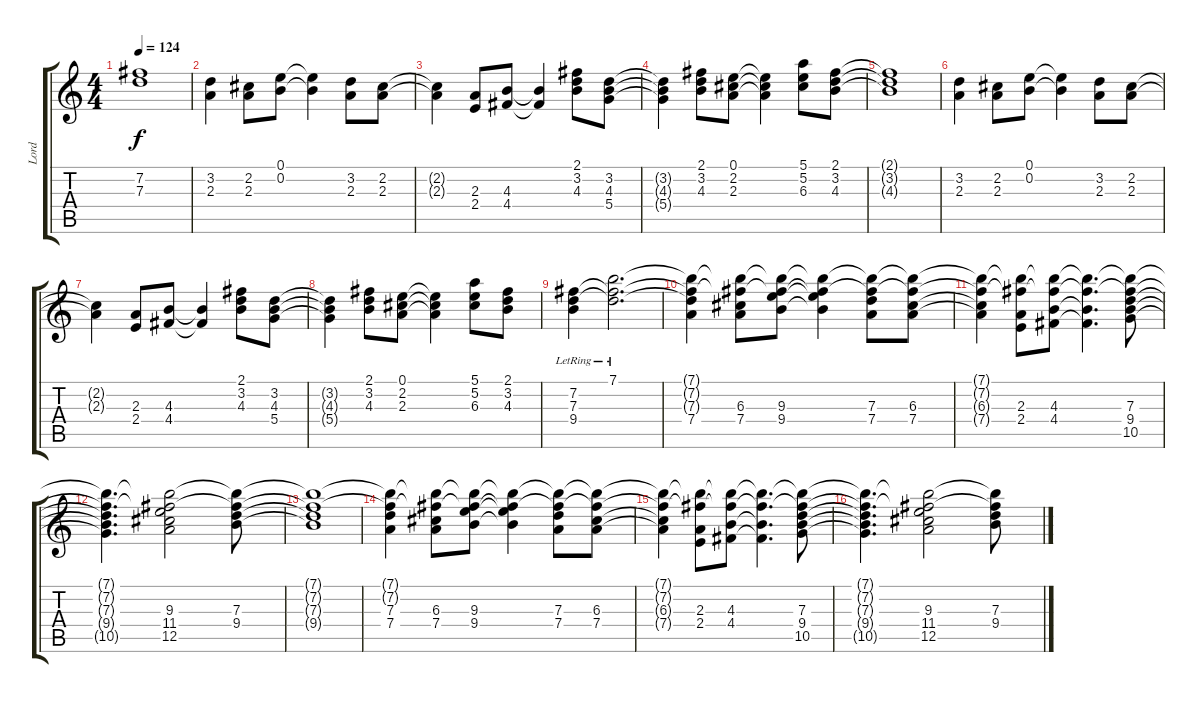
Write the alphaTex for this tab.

\track ("Lord" "Lord") {instrument drawbarorgan}
\staff {score tabs}
\tuning (E5 B4 G4 D4 A3 E3) {hide}
\ts (4 4)
\tempo 124
\clef g2
\ks c
(7.2{t} 7.3{t}).1{dy f} |
(3.2 2.3).4 (2.2 2.3).8 (0.1 0.2).8 (0.1{t} 0.2{t}).4 (3.2 2.3).8 (2.2 2.3).8 |
(2.2{t} 2.3{t}).4 (2.3 2.4).8 (4.3 4.4).8 (4.3{t} 4.4{t}).4 (2.1 3.2 4.3).8 (3.2 4.3 5.4).8 |
(3.2{t} 4.3{t} 5.4{t}).4 (2.1 3.2 4.3).8 (0.1 2.2 2.3).8 (0.1{t} 2.2{t} 2.3{t}).4 (5.1 5.2 6.3).8 (2.1 3.2 4.3).8 |
(2.1{t} 3.2{t} 4.3{t}).1 |
(3.2 2.3).4 (2.2 2.3).8 (0.1 0.2).8 (0.1{t} 0.2{t}).4 (3.2 2.3).8 (2.2 2.3).8 |
(2.2{t} 2.3{t}).4 (2.3 2.4).8 (4.3 4.4).8 (4.3{t} 4.4{t}).4 (2.1 3.2 4.3).8 (3.2 4.3 5.4).8 |
(3.2{t} 4.3{t} 5.4{t}).4 (2.1 3.2 4.3).8 (0.1 2.2 2.3).8 (0.1{t} 2.2{t} 2.3{t}).4 (5.1 5.2 6.3).8 (2.1 3.2 4.3).8 |
(7.2{lr} 7.3{lr} 9.4{lr}).4 (7.1{lr} 7.2{t} 7.3{t}).2{d} |
(7.1{t} 7.2{t} 7.3{t} 7.4).4 (7.1{t} 7.2{t} 6.3 7.4).8 (7.1{t} 7.2{t} 9.3 9.4).8 (7.1{t} 7.2{t} 9.3{t} 9.4{t}).4 (7.1{t} 7.2{t} 7.3 7.4).8 (7.1{t} 7.2{t} 6.3 7.4).8 |
(7.1{t} 7.2{t} 6.3{t} 7.4{t}).4 (7.1{t} 7.2{t} 2.3 2.4).8 (7.1{t} 7.2{t} 4.3 4.4).8 (7.1{t} 7.2{t} 4.3{t} 4.4{t}).4{d} (7.1{t} 7.2{t} 7.3 9.4 10.5).8 |
(7.1{t} 7.2{t} 7.3{t} 9.4{t} 10.5{t}).4{d} (7.1{t} 7.2{t} 9.3 11.4 12.5).2 (7.1{t} 7.2{t} 7.3 9.4).8 |
(7.1{t} 7.2{t} 7.3{t} 9.4{t}).1 |
(7.1{t} 7.2{t} 7.3 7.4).4 (7.1{t} 7.2{t} 6.3 7.4).8 (7.1{t} 7.2{t} 9.3 9.4).8 (7.1{t} 7.2{t} 9.3{t} 9.4{t}).4 (7.1{t} 7.2{t} 7.3 7.4).8 (7.1{t} 7.2{t} 6.3 7.4).8 |
(7.1{t} 7.2{t} 6.3{t} 7.4{t}).4 (7.1{t} 7.2{t} 2.3 2.4).8 (7.1{t} 7.2{t} 4.3 4.4).8 (7.1{t} 7.2{t} 4.3{t} 4.4{t}).4{d} (7.1{t} 7.2{t} 7.3 9.4 10.5).8 |
(7.1{t} 7.2{t} 7.3{t} 9.4{t} 10.5{t}).4{d} (7.1{t} 7.2{t} 9.3 11.4 12.5).2 (7.1{t} 7.2{t} 7.3 9.4).8
